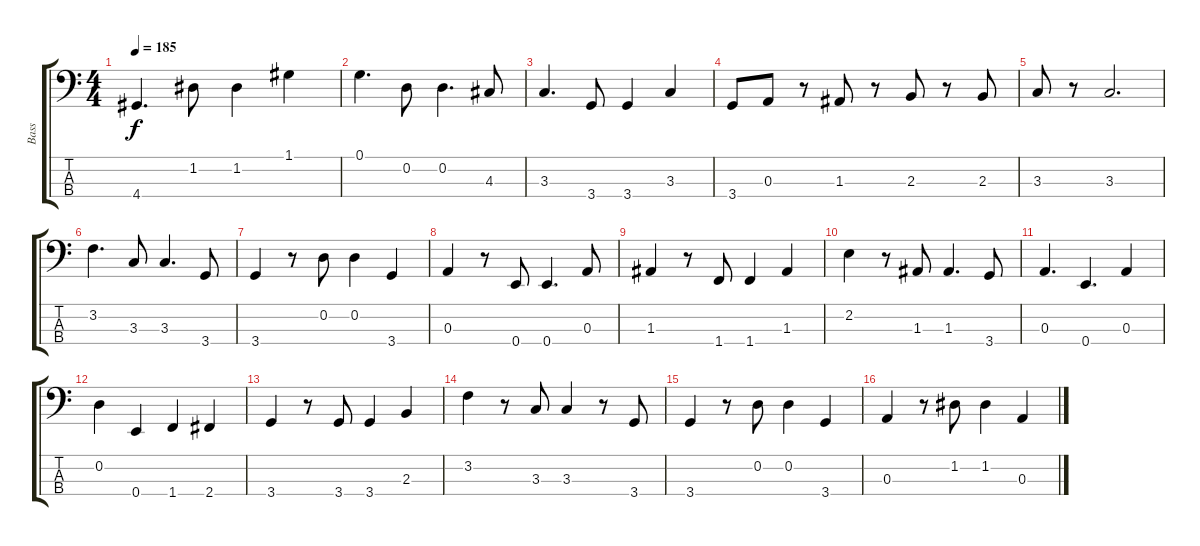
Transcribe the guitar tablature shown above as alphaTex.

\track ("Bass" "Bass") {instrument acousticbass}
\staff {score tabs}
\tuning (G2 D2 A1 E1) {hide}
\ts (4 4)
\tempo 185
\clef f4
\ks c
4.4.4{d dy f} 1.2.8 1.2.4 1.1.4 |
0.1.4{d} 0.2.8 0.2.4{d} 4.3.8 |
3.3.4{d} 3.4.8 3.4.4 3.3.4 |
3.4.8 0.3.8 r.8 1.3.8 r.8 2.3.8 r.8 2.3.8 |
3.3.8 r.8 3.3.2{d} |
3.2.4{d} 3.3.8 3.3.4{d} 3.4.8 |
3.4.4 r.8 0.2.8 0.2.4 3.4.4 |
0.3.4 r.8 0.4.8 0.4.4{d} 0.3.8 |
1.3.4 r.8 1.4.8 1.4.4 1.3.4 |
2.2.4 r.8 1.3.8 1.3.4{d} 3.4.8 |
0.3.4{d} 0.4.4{d} 0.3.4 |
0.2.4 0.4.4 1.4.4 2.4.4 |
3.4.4 r.8 3.4.8 3.4.4 2.3.4 |
3.2.4 r.8 3.3.8 3.3.4 r.8 3.4.8 |
3.4.4 r.8 0.2.8 0.2.4 3.4.4 |
0.3.4 r.8 1.2.8 1.2.4 0.3.4
